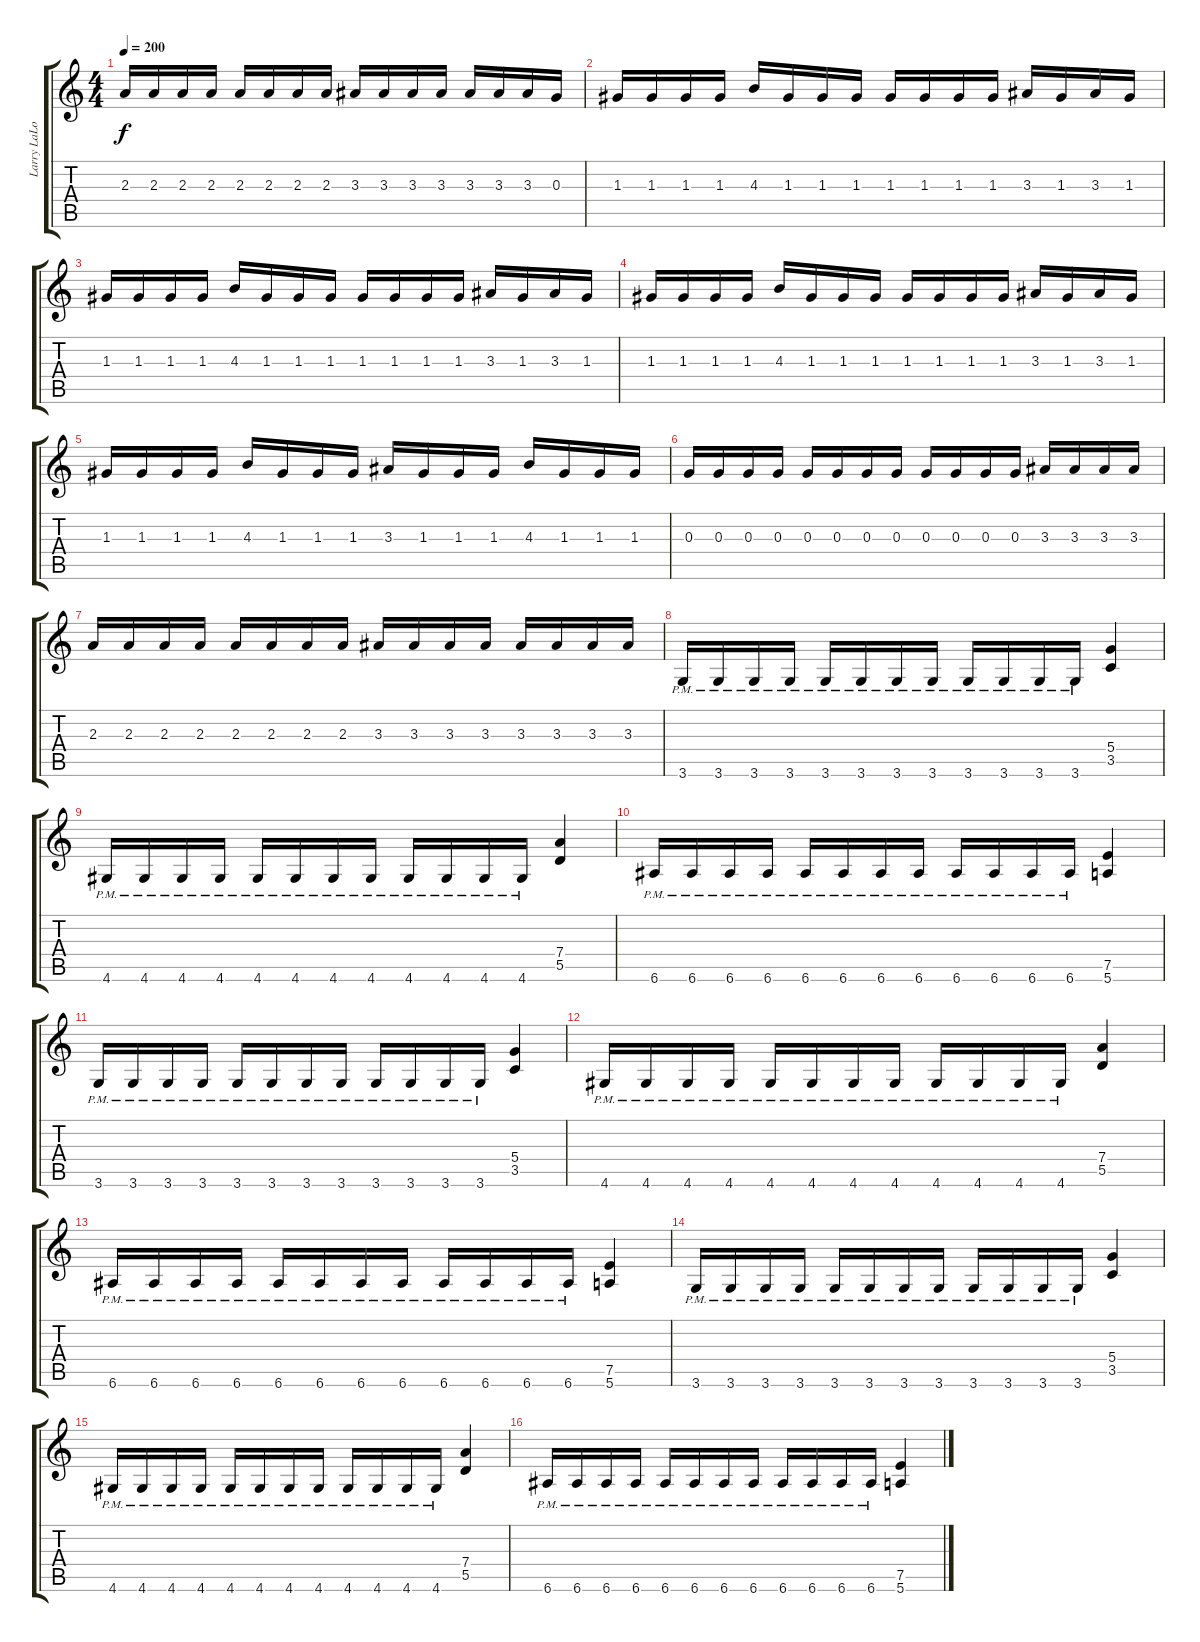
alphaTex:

\track ("Larry LaLonde" "Larry LaLo") {instrument distortionguitar}
\staff {score tabs}
\tuning (E4 B3 G3 D3 A2 E2) {hide}
\ts (4 4)
\tempo 200
\clef g2
\ks c
2.3.16{dy f} 2.3.16 2.3.16 2.3.16 2.3.16 2.3.16 2.3.16 2.3.16 3.3.16 3.3.16 3.3.16 3.3.16 3.3.16 3.3.16 3.3.16 0.3.16 |
1.3.16 1.3.16 1.3.16 1.3.16 4.3.16 1.3.16 1.3.16 1.3.16 1.3.16 1.3.16 1.3.16 1.3.16 3.3.16 1.3.16 3.3.16 1.3.16 |
1.3.16 1.3.16 1.3.16 1.3.16 4.3.16 1.3.16 1.3.16 1.3.16 1.3.16 1.3.16 1.3.16 1.3.16 3.3.16 1.3.16 3.3.16 1.3.16 |
1.3.16 1.3.16 1.3.16 1.3.16 4.3.16 1.3.16 1.3.16 1.3.16 1.3.16 1.3.16 1.3.16 1.3.16 3.3.16 1.3.16 3.3.16 1.3.16 |
1.3.16 1.3.16 1.3.16 1.3.16 4.3.16 1.3.16 1.3.16 1.3.16 3.3.16 1.3.16 1.3.16 1.3.16 4.3.16 1.3.16 1.3.16 1.3.16 |
0.3.16 0.3.16 0.3.16 0.3.16 0.3.16 0.3.16 0.3.16 0.3.16 0.3.16 0.3.16 0.3.16 0.3.16 3.3.16 3.3.16 3.3.16 3.3.16 |
2.3.16 2.3.16 2.3.16 2.3.16 2.3.16 2.3.16 2.3.16 2.3.16 3.3.16 3.3.16 3.3.16 3.3.16 3.3.16 3.3.16 3.3.16 3.3.16 |
3.6{pm}.16 3.6{pm}.16 3.6{pm}.16 3.6{pm}.16 3.6{pm}.16 3.6{pm}.16 3.6{pm}.16 3.6{pm}.16 3.6{pm}.16 3.6{pm}.16 3.6{pm}.16 3.6{pm}.16 (5.4 3.5).4 |
4.6{pm}.16 4.6{pm}.16 4.6{pm}.16 4.6{pm}.16 4.6{pm}.16 4.6{pm}.16 4.6{pm}.16 4.6{pm}.16 4.6{pm}.16 4.6{pm}.16 4.6{pm}.16 4.6{pm}.16 (7.4 5.5).4 |
6.6{pm}.16 6.6{pm}.16 6.6{pm}.16 6.6{pm}.16 6.6{pm}.16 6.6{pm}.16 6.6{pm}.16 6.6{pm}.16 6.6{pm}.16 6.6{pm}.16 6.6{pm}.16 6.6{pm}.16 (7.5 5.6).4 |
3.6{pm}.16 3.6{pm}.16 3.6{pm}.16 3.6{pm}.16 3.6{pm}.16 3.6{pm}.16 3.6{pm}.16 3.6{pm}.16 3.6{pm}.16 3.6{pm}.16 3.6{pm}.16 3.6{pm}.16 (5.4 3.5).4 |
4.6{pm}.16 4.6{pm}.16 4.6{pm}.16 4.6{pm}.16 4.6{pm}.16 4.6{pm}.16 4.6{pm}.16 4.6{pm}.16 4.6{pm}.16 4.6{pm}.16 4.6{pm}.16 4.6{pm}.16 (7.4 5.5).4 |
6.6{pm}.16 6.6{pm}.16 6.6{pm}.16 6.6{pm}.16 6.6{pm}.16 6.6{pm}.16 6.6{pm}.16 6.6{pm}.16 6.6{pm}.16 6.6{pm}.16 6.6{pm}.16 6.6{pm}.16 (7.5 5.6).4 |
3.6{pm}.16 3.6{pm}.16 3.6{pm}.16 3.6{pm}.16 3.6{pm}.16 3.6{pm}.16 3.6{pm}.16 3.6{pm}.16 3.6{pm}.16 3.6{pm}.16 3.6{pm}.16 3.6{pm}.16 (5.4 3.5).4 |
4.6{pm}.16 4.6{pm}.16 4.6{pm}.16 4.6{pm}.16 4.6{pm}.16 4.6{pm}.16 4.6{pm}.16 4.6{pm}.16 4.6{pm}.16 4.6{pm}.16 4.6{pm}.16 4.6{pm}.16 (7.4 5.5).4 |
6.6{pm}.16 6.6{pm}.16 6.6{pm}.16 6.6{pm}.16 6.6{pm}.16 6.6{pm}.16 6.6{pm}.16 6.6{pm}.16 6.6{pm}.16 6.6{pm}.16 6.6{pm}.16 6.6{pm}.16 (7.5 5.6).4
